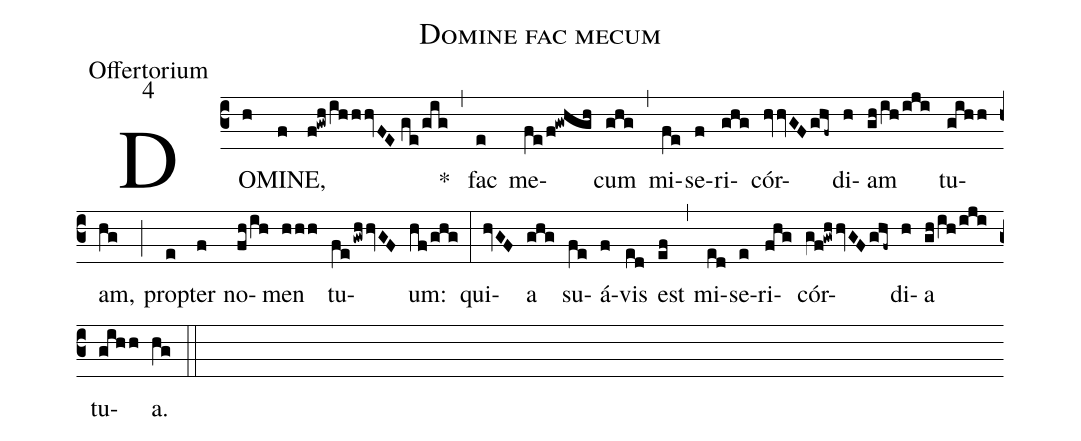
name:Domine fac mecum;
office-part:Offertorium;
mode:4;
%%
(c3) DO(h)MI(f)NE,(f!gwh/ihhhvFE//ge/gig) *(,) fac(e) me(fe/f!gwhgh)cum(ghg) (,) mi(fe)se(f)ri(ghg)cór(hvvGFghf~)di(h)am(gh/ih/iji) tu(gihh)am,(hg) (;) prop(e)ter(f) no(fh/ih)men(hhh) tu(fe/gwhhvGF)um:(hf/ghg) (:) qui(hvGF)a(ghg) su(fe)á(f)vis(ed) est(ef) (,) mi(ed)se(e)ri(fhg)cór(gf!gwhhvGFghf~)di(h)a(gh/ih/iji) tu(gihh)a.(hg) (::)
